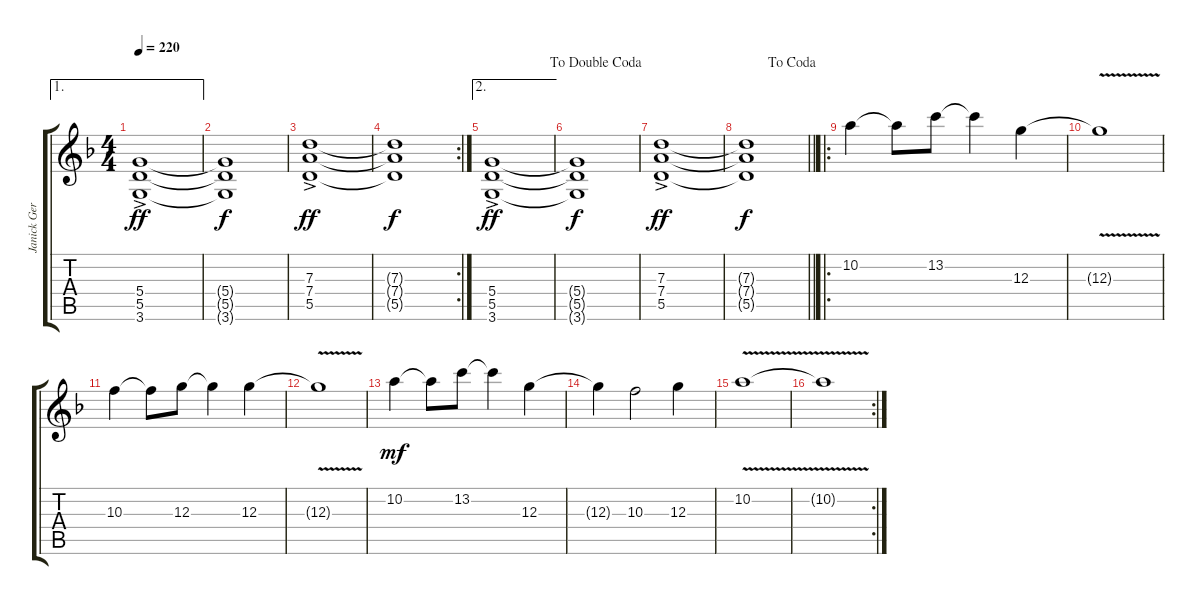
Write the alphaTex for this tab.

\track ("Janick Gers" "Janick Ger") {instrument distortionguitar}
\staff {score tabs}
\tuning (E4 B3 G3 D3 A2 E2) {hide}
\ae 1
\ts (4 4)
\tempo 220
\clef g2
\ks f
(5.4{ac} 5.5{ac} 3.6{ac}).1{dy ff} |
(5.4{t} 5.5{t} 3.6{t}).1{dy f} |
(7.3{ac} 7.4{ac} 5.5{ac}).1{dy ff} |
\rc 2
(7.3{t} 7.4{t} 5.5{t}).1{dy f} |
\ae 2
(5.4{ac} 5.5{ac} 3.6{ac}).1{dy ff} |
\jump dadoublecoda
(5.4{t} 5.5{t} 3.6{t}).1{dy f} |
(7.3{ac} 7.4{ac} 5.5{ac}).1{dy ff} |
\jump dacoda
\barLineRight lightlight
(7.3{t} 7.4{t} 5.5{t}).1{dy f} |
\ro
10.2.4 10.2{t}.8 13.2.8 13.2{t}.4 12.3.4 |
12.3{v t}.1 |
10.3.4 10.3{t}.8 12.3.8 12.3{t}.4 12.3.4 |
12.3{v t}.1 |
10.2.4{dy mf} 10.2{t}.8 13.2.8 13.2{t}.4 12.3.4 |
12.3{t}.4 10.3.2 12.3.4 |
10.2{v}.1 |
\rc 2
10.2{v t}.1
